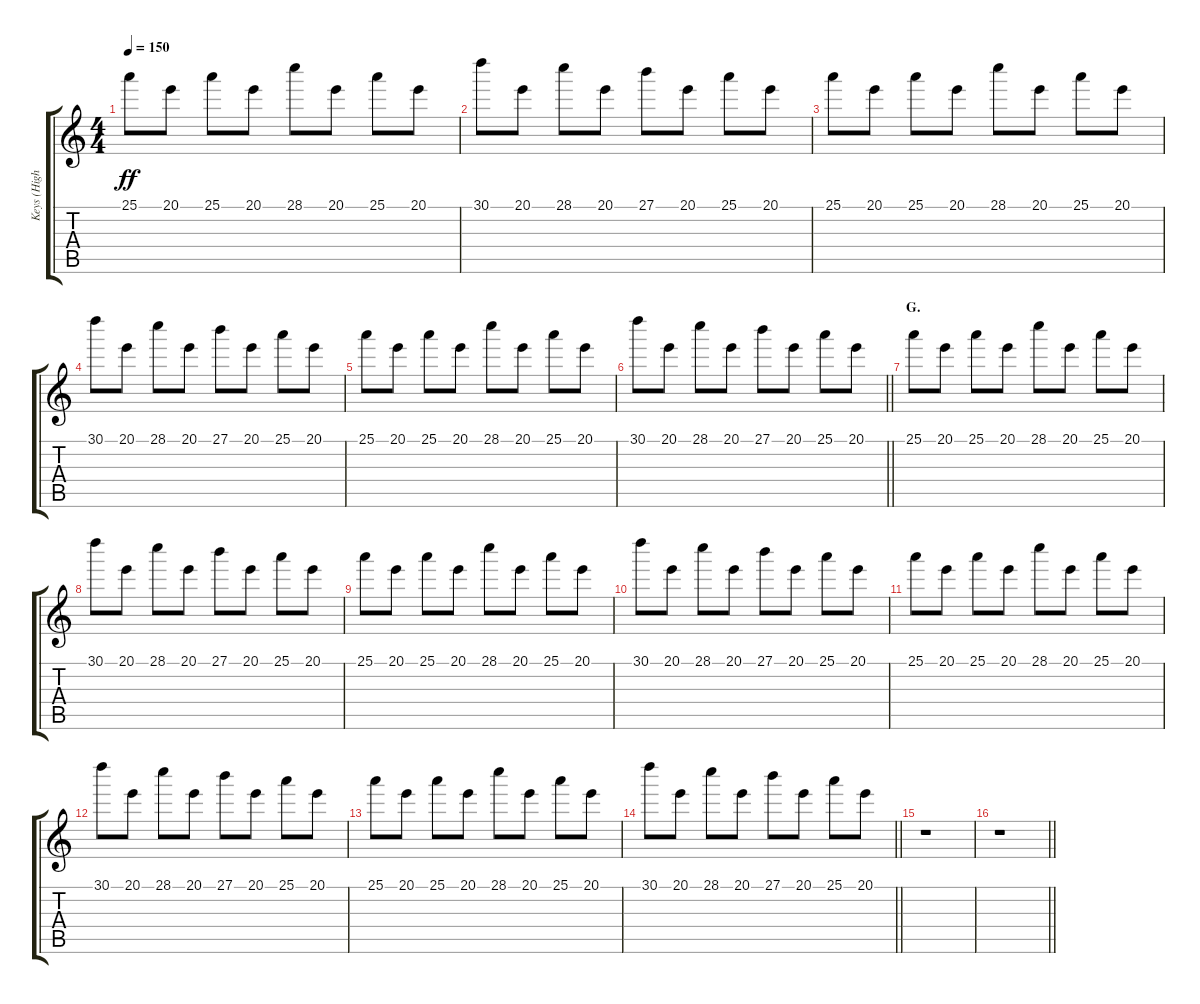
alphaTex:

\track ("Keys (High)" "Keys (High") {instrument lead1square}
\staff {score tabs}
\tuning (Ab4 B3 G3 D3 A2 E2) {hide}
\ts (4 4)
\tempo 150
\clef g2
\ks c
25.1.8{dy ff} 20.1.8 25.1.8 20.1.8 28.1.8 20.1.8 25.1.8 20.1.8 |
30.1.8 20.1.8 28.1.8 20.1.8 27.1.8 20.1.8 25.1.8 20.1.8 |
25.1.8 20.1.8 25.1.8 20.1.8 28.1.8 20.1.8 25.1.8 20.1.8 |
30.1.8 20.1.8 28.1.8 20.1.8 27.1.8 20.1.8 25.1.8 20.1.8 |
25.1.8 20.1.8 25.1.8 20.1.8 28.1.8 20.1.8 25.1.8 20.1.8 |
\barLineRight lightlight
30.1.8 20.1.8 28.1.8 20.1.8 27.1.8 20.1.8 25.1.8 20.1.8 |
\section ("" "G.")
25.1.8 20.1.8 25.1.8 20.1.8 28.1.8 20.1.8 25.1.8 20.1.8 |
30.1.8 20.1.8 28.1.8 20.1.8 27.1.8 20.1.8 25.1.8 20.1.8 |
25.1.8 20.1.8 25.1.8 20.1.8 28.1.8 20.1.8 25.1.8 20.1.8 |
30.1.8 20.1.8 28.1.8 20.1.8 27.1.8 20.1.8 25.1.8 20.1.8 |
25.1.8 20.1.8 25.1.8 20.1.8 28.1.8 20.1.8 25.1.8 20.1.8 |
30.1.8 20.1.8 28.1.8 20.1.8 27.1.8 20.1.8 25.1.8 20.1.8 |
25.1.8 20.1.8 25.1.8 20.1.8 28.1.8 20.1.8 25.1.8 20.1.8 |
\barLineRight lightlight
30.1.8 20.1.8 28.1.8 20.1.8 27.1.8 20.1.8 25.1.8 20.1.8 |
\section ("" "")
r.1 |
\barLineRight lightlight
r.1
